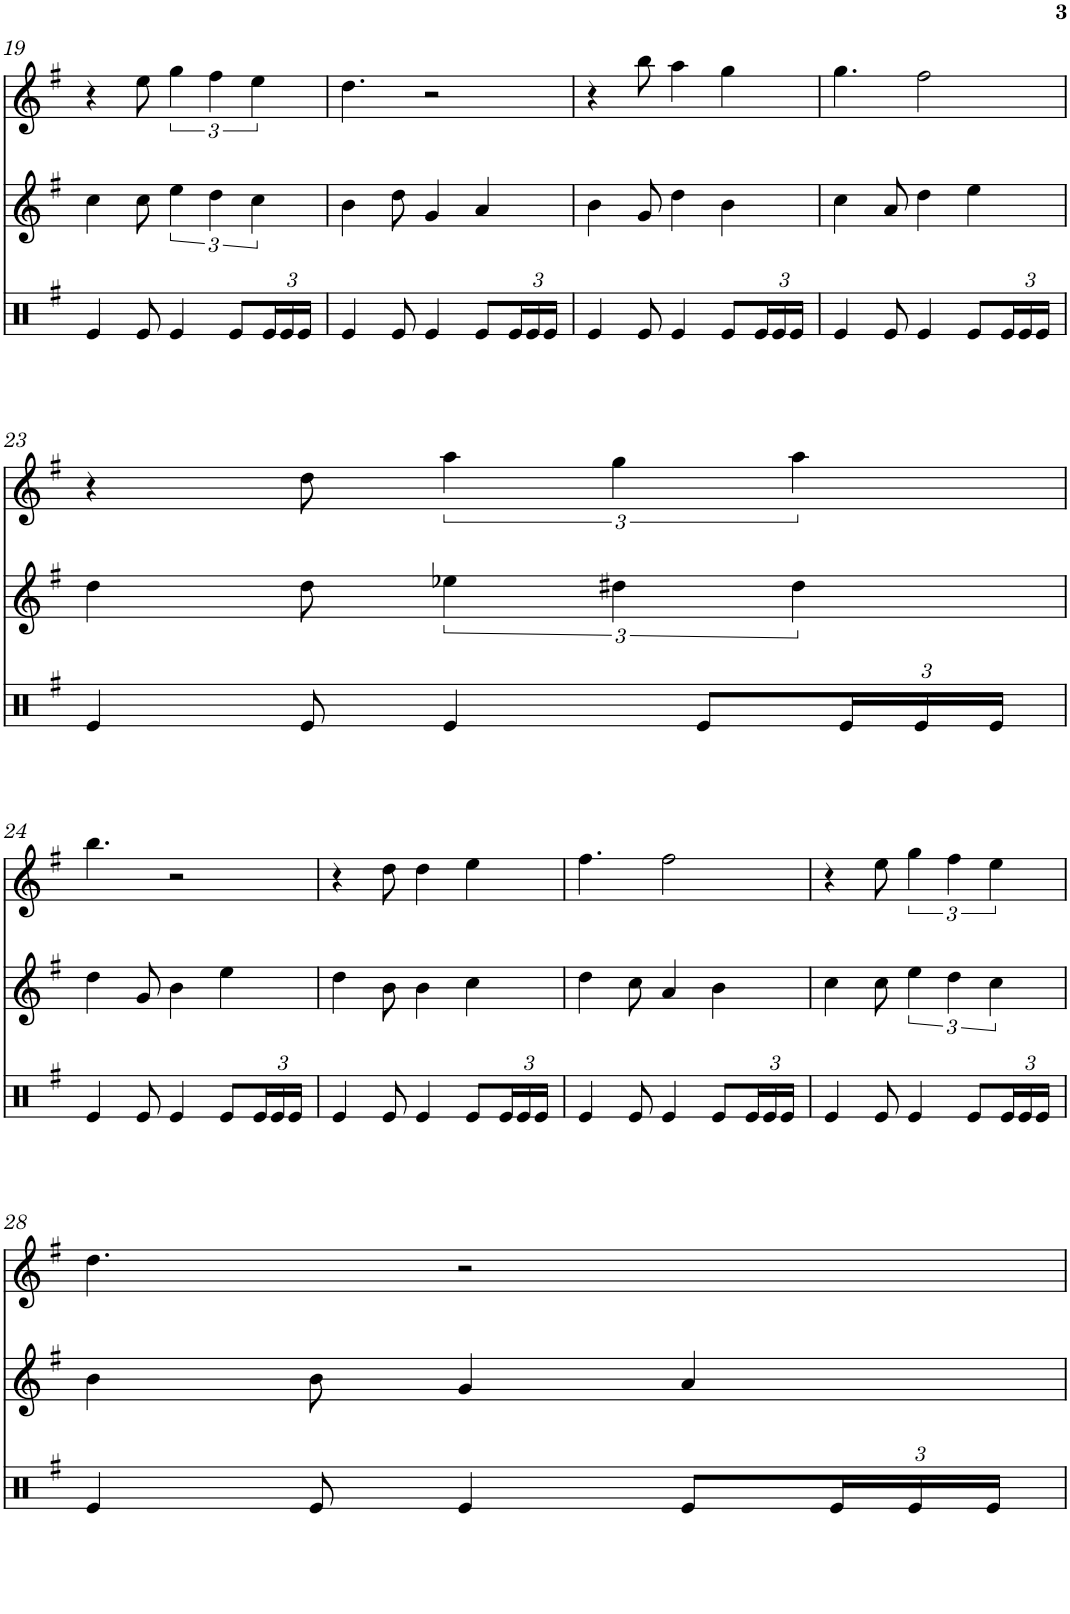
**kern	**kern	**kern
*part3	*part2	*part1
*staff3	*staff2	*staff1
*I"Timbal	*I"Gralla 2	*I"Gralla 1
!!LO:PB:g=z
*clefX	*clefG2	*clefG2
*k[f#]	*k[f#]	*k[f#]
*M7/8	*M7/8	*M7/8
=19	=19	=19
4e/	4cc\	4r
8e/	8cc\	8ee\
4e/	6ee\	6gg\
.	6dd\	6ff#\
8e/L	.	.
.	6cc\	6ee\
*Xbrackettup	*	*
24e/L	.	.
24e/	.	.
24e/JJ	.	.
=20	=20	=20
4e/	4b\	4.dd\
8e/	8dd\	.
4e/	4g/	2r
8e/L	4a/	.
24e/L	.	.
24e/	.	.
24e/JJ	.	.
=21	=21	=21
4e/	4b\	4r
8e/	8g/	8bb\
4e/	4dd\	4aa\
8e/L	4b\	4gg\
24e/L	.	.
24e/	.	.
24e/JJ	.	.
=22	=22	=22
4e/	4cc\	4.gg\
8e/	8a/	.
4e/	4dd\	2ff#\
8e/L	4ee\	.
24e/L	.	.
24e/	.	.
24e/JJ	.	.
!!LO:LB:g=z
=23	=23	=23
4e/	4dd\	4r
8e/	8dd\	8dd\
4e/	6ee-X\	6aa\
.	6dd#X\	6gg\
8e/L	.	.
.	6dd#\	6aa\
24e/L	.	.
24e/	.	.
24e/JJ	.	.
!!LO:LB:g=z
=24	=24	=24
4e/	4dd\	4.bb\
8e/	8g/	.
4e/	4b\	2r
8e/L	4ee\	.
24e/L	.	.
24e/	.	.
24e/JJ	.	.
=25	=25	=25
4e/	4dd\	4r
8e/	8b\	8dd\
4e/	4b\	4dd\
8e/L	4cc\	4ee\
24e/L	.	.
24e/	.	.
24e/JJ	.	.
=26	=26	=26
4e/	4dd\	4.ff#\
8e/	8cc\	.
4e/	4a/	2ff#\
8e/L	4b\	.
24e/L	.	.
24e/	.	.
24e/JJ	.	.
=27	=27	=27
4e/	4cc\	4r
8e/	8cc\	8ee\
4e/	6ee\	6gg\
.	6dd\	6ff#\
8e/L	.	.
.	6cc\	6ee\
24e/L	.	.
24e/	.	.
24e/JJ	.	.
!!LO:LB:g=z
=28	=28	=28
4e/	4b\	4.dd\
8e/	8b\	.
4e/	4g/	2r
8e/L	4a/	.
24e/L	.	.
24e/	.	.
24e/JJ	.	.
=	=	=
*-	*-	*-
